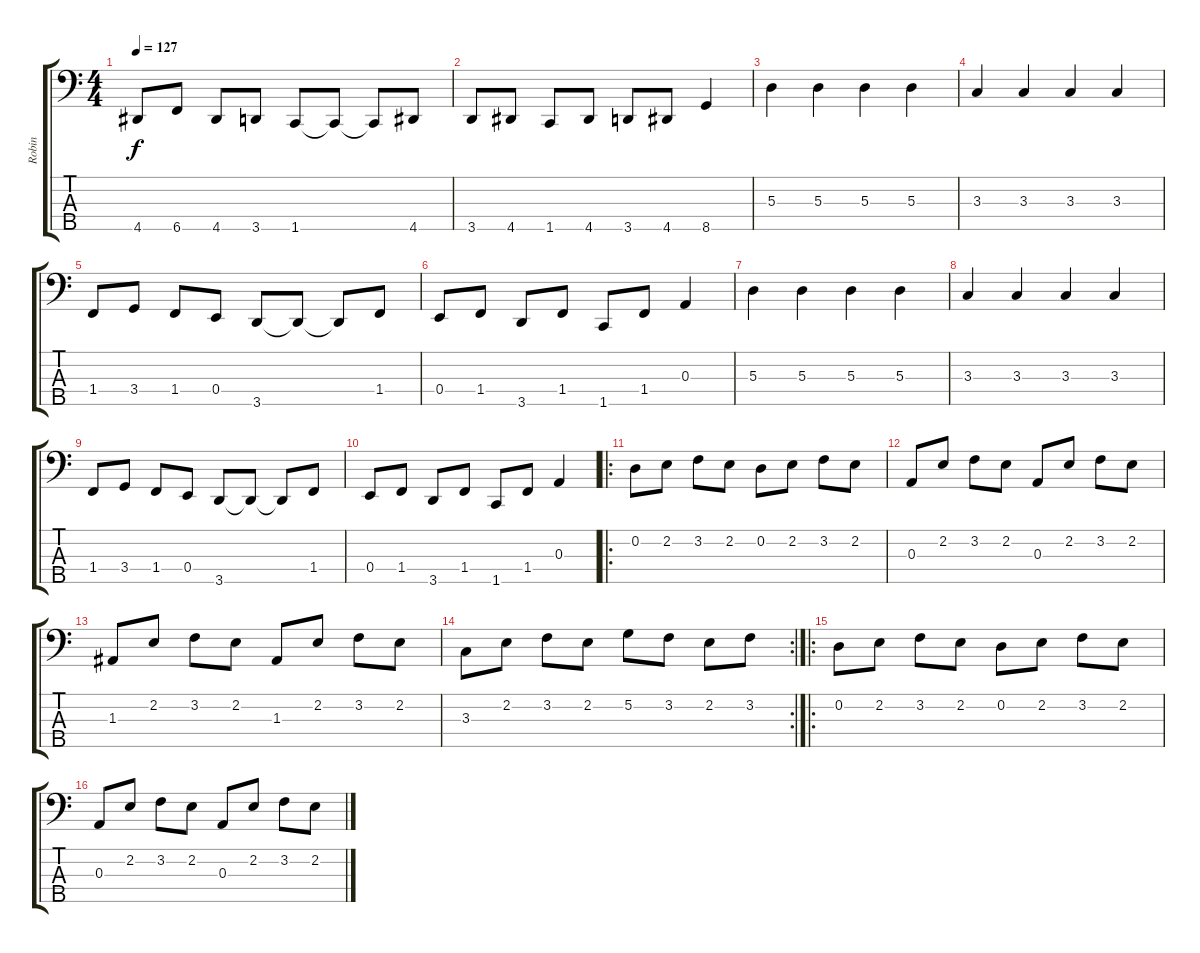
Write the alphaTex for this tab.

\track ("Robin" "Robin") {instrument electricbasspick}
\staff {score tabs}
\tuning (G2 D2 A1 E1 B0) {hide}
\ts (4 4)
\tempo 127
\clef f4
\ks c
4.5.8{dy f} 6.5.8 4.5.8 3.5.8 1.5.8 1.5{t}.8 1.5{t}.8 4.5.8 |
3.5.8 4.5.8 1.5.8 4.5.8 3.5.8 4.5.8 8.5.4 |
5.3.4 5.3.4 5.3.4 5.3.4 |
3.3.4 3.3.4 3.3.4 3.3.4 |
1.4.8 3.4.8 1.4.8 0.4.8 3.5.8 3.5{t}.8 3.5{t}.8 1.4.8 |
0.4.8 1.4.8 3.5.8 1.4.8 1.5.8 1.4.8 0.3.4 |
5.3.4 5.3.4 5.3.4 5.3.4 |
3.3.4 3.3.4 3.3.4 3.3.4 |
1.4.8 3.4.8 1.4.8 0.4.8 3.5.8 3.5{t}.8 3.5{t}.8 1.4.8 |
0.4.8 1.4.8 3.5.8 1.4.8 1.5.8 1.4.8 0.3.4 |
\ro
0.2.8 2.2.8 3.2.8 2.2.8 0.2.8 2.2.8 3.2.8 2.2.8 |
0.3.8 2.2.8 3.2.8 2.2.8 0.3.8 2.2.8 3.2.8 2.2.8 |
1.3.8 2.2.8 3.2.8 2.2.8 1.3.8 2.2.8 3.2.8 2.2.8 |
\rc 2
3.3.8 2.2.8 3.2.8 2.2.8 5.2.8 3.2.8 2.2.8 3.2.8 |
\ro
0.2.8 2.2.8 3.2.8 2.2.8 0.2.8 2.2.8 3.2.8 2.2.8 |
0.3.8 2.2.8 3.2.8 2.2.8 0.3.8 2.2.8 3.2.8 2.2.8
